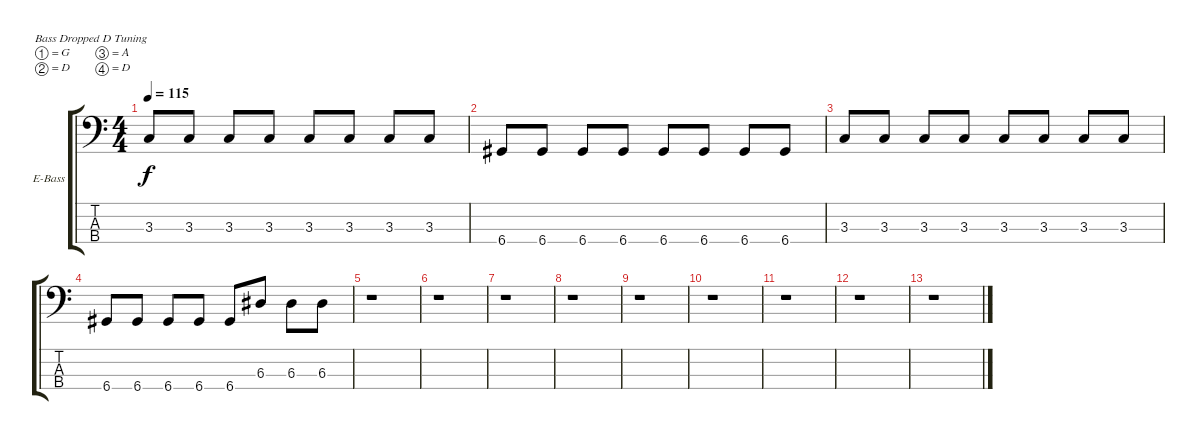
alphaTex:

\bracketExtendMode groupsimilarinstruments
\firstSystemTrackNameOrientation horizontal
\otherSystemsTrackNameOrientation horizontal
\track ("Electric Bass" "E-Bass") {instrument electricbassfinger}
\staff {score tabs}
\tuning (G2 D2 A1 D1)
\ts (4 4)
\tempo 115
\clef f4
\scale
0.333333
\ks c
3.3.8{dy f} 3.3.8 3.3.8 3.3.8 3.3.8 3.3.8 3.3.8 3.3.8 |
\scale
0.333333 6.4.8 6.4.8 6.4.8 6.4.8 6.4.8 6.4.8 6.4.8 6.4.8 |
\scale
0.333333 3.3.8 3.3.8 3.3.8 3.3.8 3.3.8 3.3.8 3.3.8 3.3.8 |
\scale
0.333333 6.4.8 6.4.8 6.4.8 6.4.8 6.4.8 6.3.8 6.3.8 6.3.8 |
\scale
0.333333 r.1 |
\scale
0.333333 r.1 |
\scale
0.333333 r.1 |
\scale
0.333333 r.1 |
\scale
0.333333 r.1 |
\scale
0.333333 r.1 |
\scale
0.333333 r.1 |
\scale
0.333333 r.1 |
\scale
0.333333 r.1 |
\scale
0.333333
